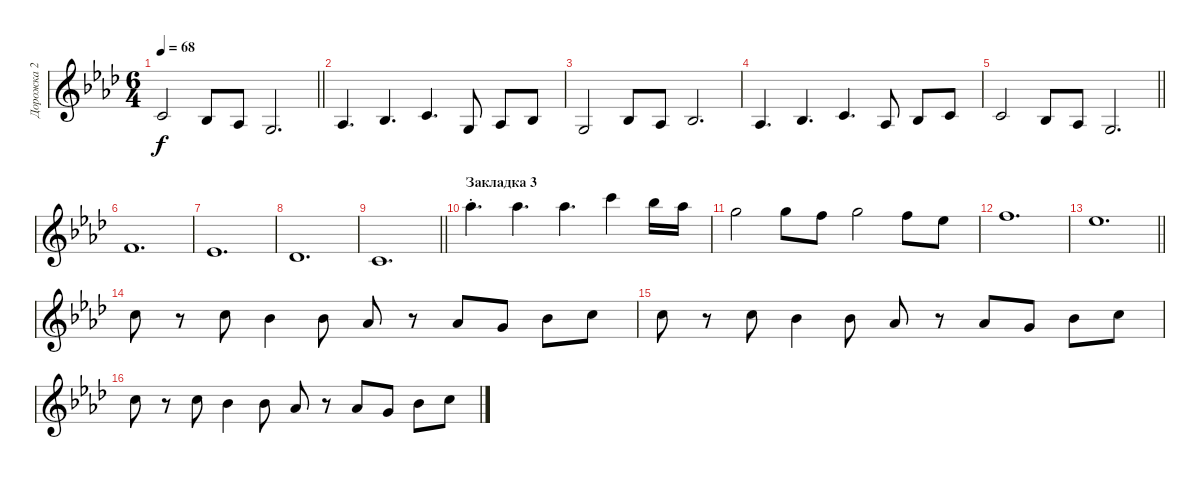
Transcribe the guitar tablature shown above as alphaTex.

\track ("Дорожка 2" "Дорожка 2") {instrument cello}
\staff {score}
\tuning (A4 D4 G3 C3) {hide}
\ts (6 4)
\tempo 68
\clef g2
\barLineRight lightlight
\ks fminor
12.4.2{dy f} 10.4.8 8.4.8 7.4.2{d} |
8.4.4{d} 10.4.4{d} 12.4.4{d} 7.4.8 8.4.8 10.4.8 |
7.4.2 10.4.8 8.4.8 10.4.2{d} |
8.4.4{d} 10.4.4{d} 12.4.4{d} 8.4.8 10.4.8 12.4.8 |
\barLineRight lightlight
12.4.2 10.4.8 8.4.8 7.4.2{d} |
3.2.1{d volume 4} |
1.2.1{d} |
6.3.1{d} |
\barLineRight lightlight
5.3.1{d} |
\section ("" "Закладка 3")
11.1{st}.4{d volume 4} 11.1.4{d} 11.1.4{d} 15.1.4 13.1.16 11.1.16 |
10.1.2 10.1.8 8.1.8 10.1.2 8.1.8 6.1.8 |
8.1.1{d} |
\barLineRight lightlight
6.1.1{d} |
10.2.8 r.8 10.2.8 8.2.4 8.2.8 6.2.8 r.8 6.2.8 5.2.8 8.2.8 10.2.8 |
10.2.8 r.8 10.2.8 8.2.4 8.2.8 6.2.8 r.8 6.2.8 5.2.8 8.2.8 10.2.8 |
10.2.8 r.8 10.2.8 8.2.4 8.2.8 6.2.8 r.8 6.2.8 5.2.8 8.2.8 10.2.8
